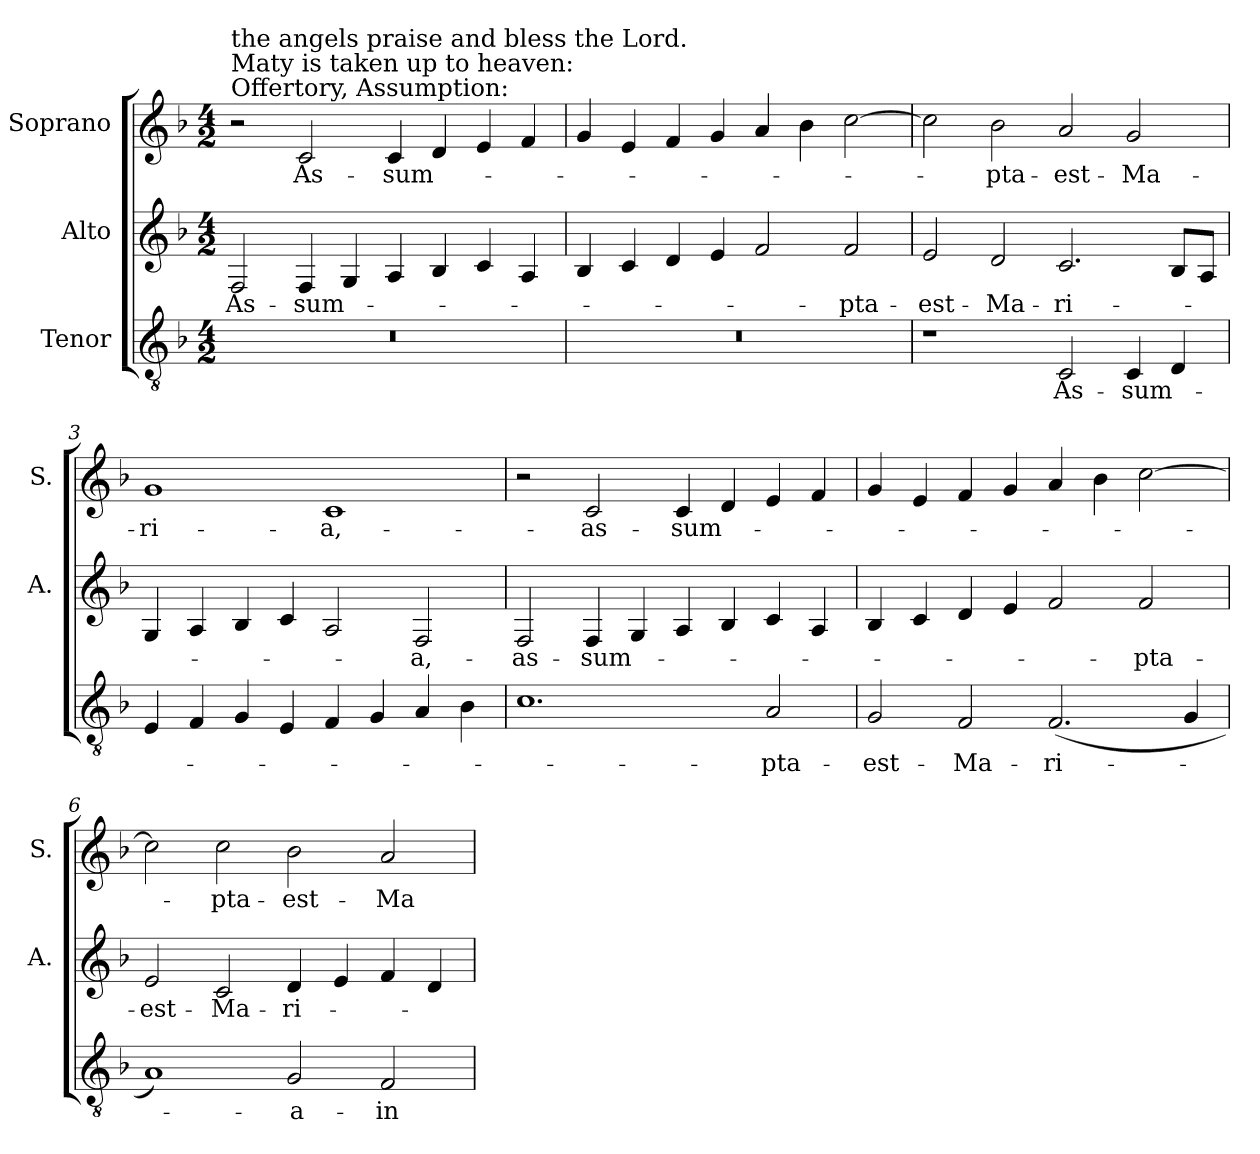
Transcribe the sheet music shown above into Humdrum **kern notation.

**kern	**text	**kern	**text	**kern	**text
*part3	*part3	*part2	*part2	*part1	*part1
*staff3	*staff3	*staff2	*staff2	*staff1	*staff1
*I"Tenor	*	*I"Alto	*	*I"Soprano	*
*	*	*I'A.	*	*I'S.	*
!!LO:PB:g=z
*clefGv2	*	*clefG2	*	*clefG2	*
*ITrd7c12	*	*	*	*	*
*k[b-]	*	*k[b-]	*	*k[b-]	*
*F:	*	*F:	*	*F:	*
*M4/2	*	*M4/2	*	*M4/2	*
*MM200	*	*MM200	*	*MM200	*
=	=	=	=	=	=
!LO:N:vis=1	!	!	!	!	!
!	!	!	!	!LO:TX:a:t=Offertory, Assumption&colon;	!
!	!	!	!	!LO:TX:t=Maty is taken up to heaven&colon;	!
!	!	!	!	!LO:TX:t=the angels praise and bless the Lord.	!
!	!	!	!LO:LY:b:color=#000000	!	!
0r	.	2Fi/	As-	2r	.
!	!	!	!LO:LY:b:color=#000000	!	!
!	!	!	!	!	!LO:LY:b:color=#000000
.	.	4Fi/	-sum-	2ci/	As-
.	.	4Gi/	.	.	.
!	!	!	!	!	!LO:LY:b:color=#000000
.	.	4Ai/	.	4ci/	-sum-
.	.	4B-i/	.	4di/	.
.	.	4ci/	.	4ei/	.
.	.	4Ai/	.	4fi/	.
=1	=1	=1	=1	=1	=1
!LO:N:vis=1	!	!	!	!	!
0r	.	4B-i/	.	4gi/	.
.	.	4ci/	.	4ei/	.
.	.	4di/	.	4fi/	.
.	.	4ei/	.	4gi/	.
.	.	2fi/	.	4ai/	.
.	.	.	.	4b-i\	.
!	!	!	!LO:LY:b:color=#000000	!	!
.	.	2fi/	-pta-	[2cci\	.
=2	=2	=2	=2	=2	=2
!	!	!	!LO:LY:b:color=#000000	!	!
1r	.	2ei/	-est-	2cci\]	.
!	!	!	!LO:LY:b:color=#000000	!	!
!	!	!	!	!	!LO:LY:b:color=#000000
.	.	2di/	-Ma-	2b-i\	-pta-
!	!LO:LY:b:color=#000000	!	!	!	!
!	!	!	!LO:LY:b:color=#000000	!	!
!	!	!	!	!	!LO:LY:b:color=#000000
2CCi/	As-	2.ci/	-ri-	2ai/	-est-
!	!LO:LY:b:color=#000000	!	!	!	!
!	!	!	!	!	!LO:LY:b:color=#000000
4CCi/	-sum-	.	.	2gi/	-Ma-
4DDi/	.	8B-i/L	.	.	.
.	.	8Ai/J	.	.	.
=3	=3	=3	=3	=3	=3
!	!	!	!	!	!LO:LY:b:color=#000000
4EEi/	.	4Gi/	.	1gi	-ri-
4FFi/	.	4Ai/	.	.	.
4GGi/	.	4B-i/	.	.	.
4EEi/	.	4ci/	.	.	.
!	!	!	!	!	!LO:LY:b:color=#000000
4FFi/	.	2Ai/	.	1ci	-a,-
4GGi/	.	.	.	.	.
!	!	!	!LO:LY:b:color=#000000	!	!
4AAi/	.	2Fi/	-a,-	.	.
4BB-i\	.	.	.	.	.
=4	=4	=4	=4	=4	=4
!	!	!	!LO:LY:b:color=#000000	!	!
1.Ci	.	2Fi/	-as-	2r	.
!	!	!	!LO:LY:b:color=#000000	!	!
!	!	!	!	!	!LO:LY:b:color=#000000
.	.	4Fi/	-sum-	2ci/	-as-
.	.	4Gi/	.	.	.
!	!	!	!	!	!LO:LY:b:color=#000000
.	.	4Ai/	.	4ci/	-sum-
.	.	4B-i/	.	4di/	.
!	!LO:LY:b:color=#000000	!	!	!	!
2AAi/	-pta-	4ci/	.	4ei/	.
.	.	4Ai/	.	4fi/	.
!!LO:LB:g=z
=5	=5	=5	=5	=5	=5
!	!LO:LY:b:color=#000000	!	!	!	!
2GGi/	-est-	4B-i/	.	4gi/	.
.	.	4ci/	.	4ei/	.
!	!LO:LY:b:color=#000000	!	!	!	!
2FFi/	-Ma-	4di/	.	4fi/	.
.	.	4ei/	.	4gi/	.
!	!LO:LY:b:color=#000000	!	!	!	!
(2.FFi/	-ri-	2fi/	.	4ai/	.
.	.	.	.	4b-i\	.
!	!	!	!LO:LY:b:color=#000000	!	!
.	.	2fi/	-pta-	[2cci\	.
4GGi/	.	.	.	.	.
=6	=6	=6	=6	=6	=6
!	!	!	!LO:LY:b:color=#000000	!	!
1AAi)	.	2ei/	-est-	2cci\]	.
!	!	!	!LO:LY:b:color=#000000	!	!
!	!	!	!	!	!LO:LY:b:color=#000000
.	.	2ci/	-Ma-	2cci\	-pta-
!	!LO:LY:b:color=#000000	!	!	!	!
!	!	!	!LO:LY:b:color=#000000	!	!
!	!	!	!	!	!LO:LY:b:color=#000000
2GGi/	-a-	4di/	-ri-	2b-i\	-est-
.	.	4ei/	.	.	.
!	!LO:LY:b:color=#000000	!	!	!	!
!	!	!	!	!	!LO:LY:b:color=#000000
2FFi/	-in-	4fi/	.	2ai/	-Ma-
.	.	4di/	.	.	.
=	=	=	=	=	=
*-	*-	*-	*-	*-	*-
